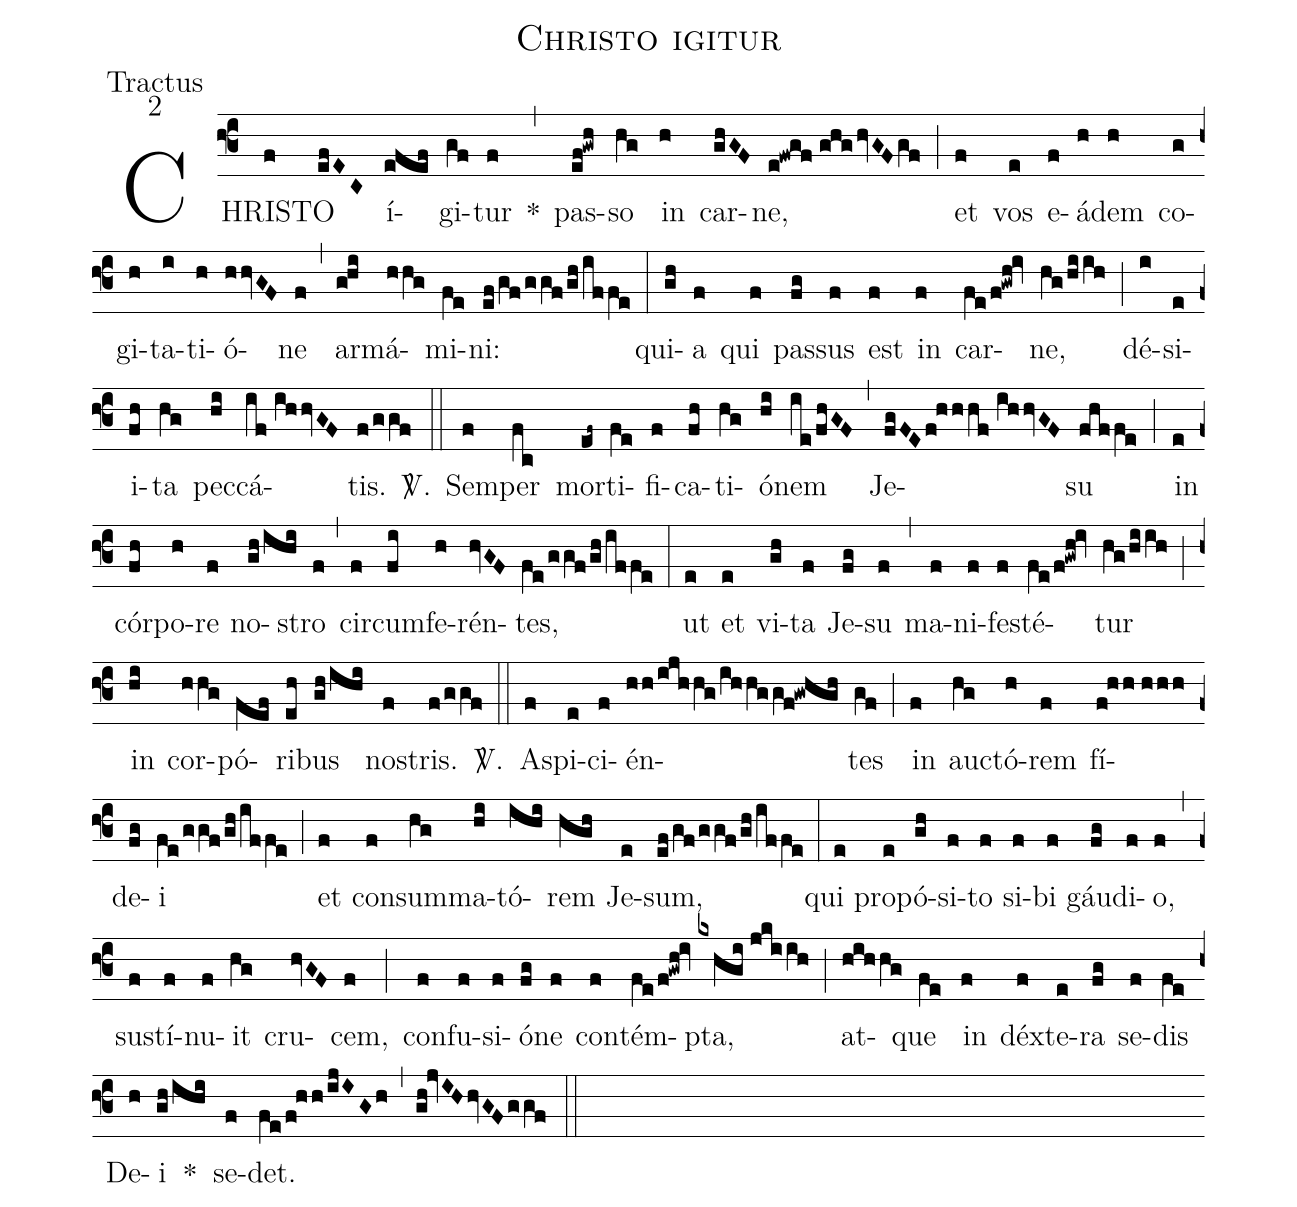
name:Christo igitur;
office-part:Tractus;
mode:2;
%%
(f3) CHRI(f)STO(efEC) í(efef)gi(gf)tur(f) *(,) pas(ef!gwh)so(hg) in(h) car(ghGF)ne,(e!fwgf//ghg/hvGF/gf) (;) et(f) vos(e) e(f)á(h)dem(h) co(g)gi(h)ta(i)ti(h)ó(hhvGF)ne(f) (,) ar(g!hi)má(hhg)mi(fe)ni:(ef/gf/ggf/gh/iffe) (:) qui(gh)a(f) qui(f) pas(fg)sus(f) est(f) in(f) car(fe/f!gwh!iv)ne,(hg/hiih) (;) dé(i)si(e)i(fh)ta(hg) pec(hi)cá(if//ihhvGF)tis.(f/ggf) <sp>V/</sp>.(::) Sem(f)per(fc) mor(ef~)ti(fe)fi(f)ca(fh)ti(hg)ó(hi)nem(ie/fhGF) (,) Je(fgFE/f!hhhf//ihhvGF)su(fhffe) (;) in(e) cór(fh)po(h)re(f) no(gh/ihi)stro(f) (,) cir(f)cum(fi)fe(h)rén(hvGF)tes,(fe/ggf/gh/iffe) (:) ut(e) et(e) vi(gh)ta(f) Je(fg)su(f) (,) ma(f)ni(f)fe(f)sté(fe/f!gwh!iv)tur(hg/hiih) (;) in(hi) cor(hhg)pó(fef)ri(eh)bus(gh/ihi) no(f)stris.(f/ggf) <sp>V/</sp>.(::) As(f)pi(e)ci(f)én(hh/ijhhg/ihhggf!gwhgh)tes(gf) (;) in(f) auc(hg)tó(h)rem(f) fí(f!hh//hhh)de(fg)i(fe/ggf/gh/iffe) (;) et(f) con(f)sum(hg)ma(hi)tó(ihi)rem(hgh) Je(e)sum,(ef/gf/ggf/gh/iffe) (:) qui(e) pro(e)pó(gh)si(f)to(f) si(f)bi(f) gáu(fg)di(f)o,(f) (,) sus(f)tí(f)nu(f)it(hg) cru(hvGF)cem,(f) (;) con(f)fu(f)si(f)ó(fg)ne(f) con(f)tém(fe/f!gwh!iv)pta,(kxhgi//jkiih) (;) at(hihhg)que(fe) in(f) déx(f)te(e)ra(fg) se(f)dis(fe) De(h)i(gh/ihi) *() se(f)det.(fe/f!hh/ijIGh) (,) (gh!jvIHhvGF/ggf) (::)
